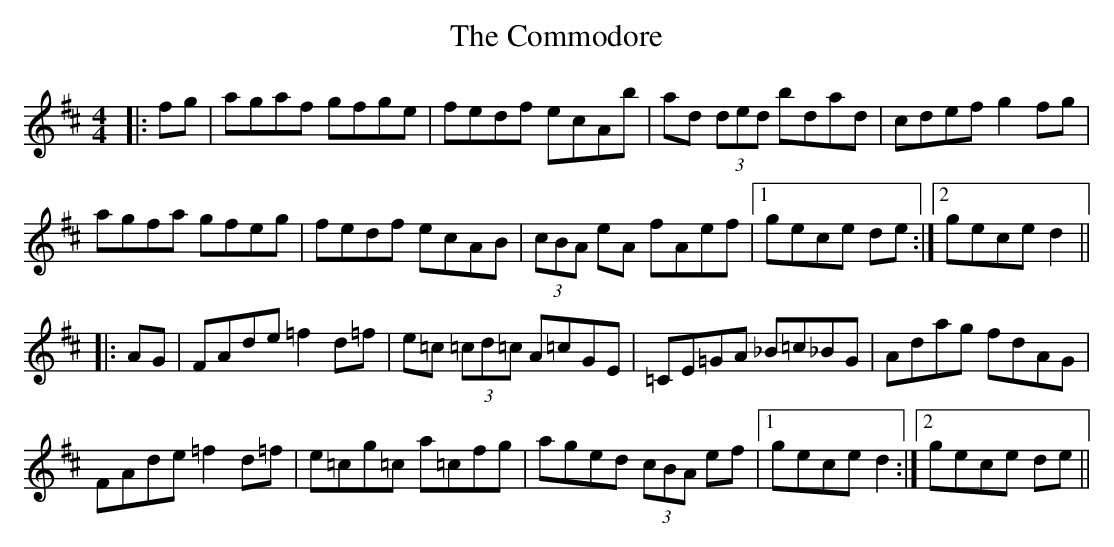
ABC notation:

X:1
T: The Commodore
M: 4/4
L: 1/8
K: Dmaj
|:fg|agaf gfge|fedf ecAb|ad (3ded bdad|cdef g2fg|
agfa gfeg|fedf ecAB|(3cBA eA fAef|1 gece de:|2 gece d2||
|:AG|FAde =f2d=f|e=c (3=cd=c A=cGE|=CE=GA _B=c_BG|Adag fdAG|
FAde =f2d=f|e=cg=c a=cfg|aged (3cBA ef|1 gece d2:|2 gece de||
